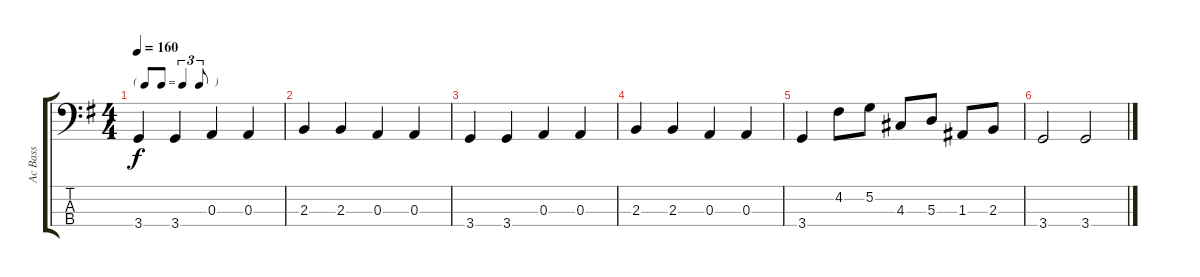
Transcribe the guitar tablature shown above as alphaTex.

\track ("Ac Bass" "Ac Bass") {instrument acousticbass}
\staff {score tabs}
\tuning (G2 D2 A1 E1) {hide}
\ts (4 4)
\tf triplet8th
\tempo 160
\clef f4
\ks g
3.4.4{dy f} 3.4.4 0.3.4 0.3.4 |
2.3.4 2.3.4 0.3.4 0.3.4 |
3.4.4 3.4.4 0.3.4 0.3.4 |
2.3.4 2.3.4 0.3.4 0.3.4 |
3.4.4 4.2.8 5.2.8 4.3.8 5.3.8 1.3.8 2.3.8 |
3.4.2 3.4.2
